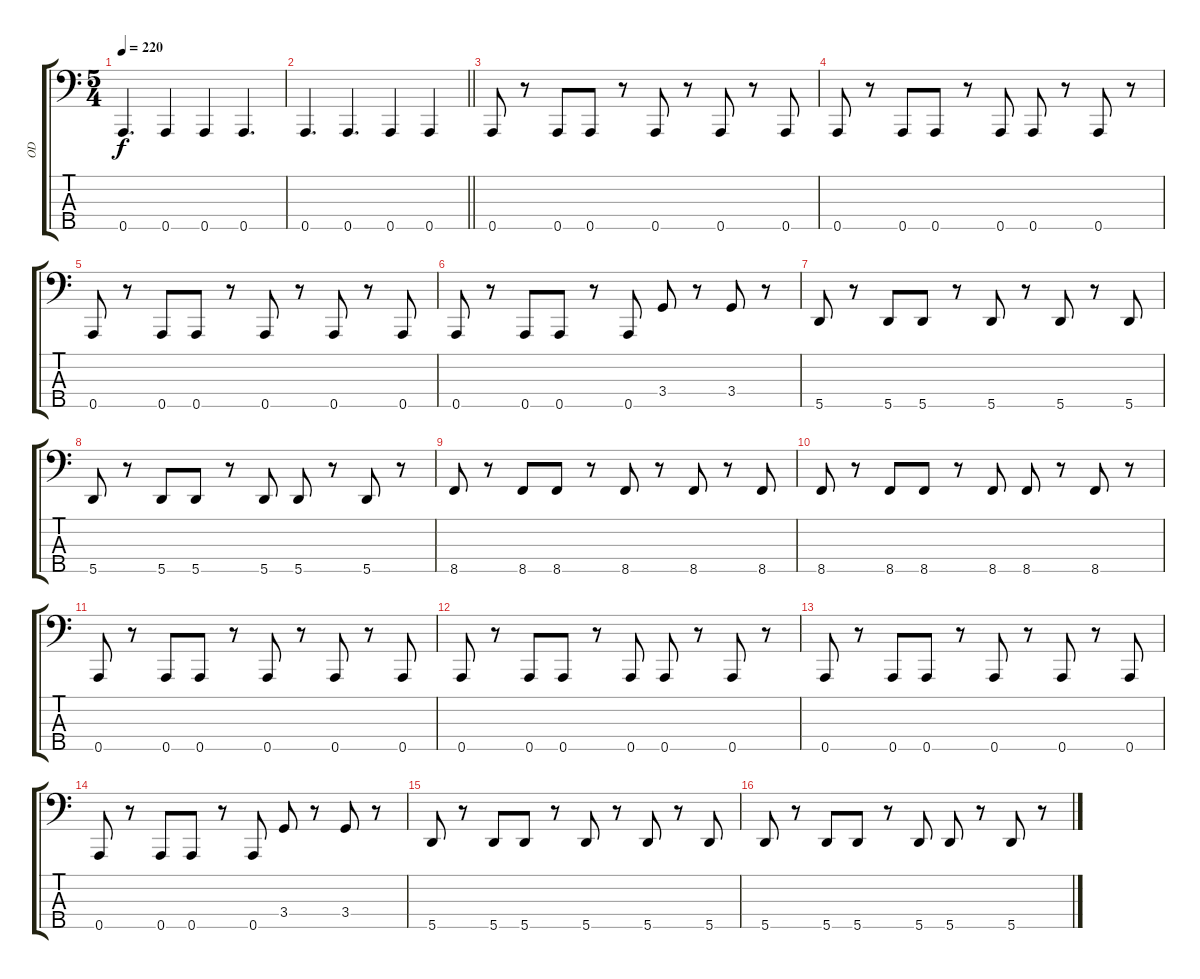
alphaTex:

\track ("OD" "OD") {instrument overdrivenguitar bank 255}
\staff {score tabs}
\tuning (G2 D2 A1 E1 A0) {hide}
\ts (5 4)
\tempo 220
\clef f4
\ks c
0.5.4{d dy f} 0.5.4 0.5.4 0.5.4{d} |
\barLineRight lightlight
0.5.4{d} 0.5.4{d} 0.5.4 0.5.4 |
0.5.8 r.8 0.5.8 0.5.8 r.8 0.5.8 r.8 0.5.8 r.8 0.5.8 |
0.5.8 r.8 0.5.8 0.5.8 r.8 0.5.8 0.5.8 r.8 0.5.8 r.8 |
0.5.8 r.8 0.5.8 0.5.8 r.8 0.5.8 r.8 0.5.8 r.8 0.5.8 |
0.5.8 r.8 0.5.8 0.5.8 r.8 0.5.8 3.4.8 r.8 3.4.8 r.8 |
5.5.8 r.8 5.5.8 5.5.8 r.8 5.5.8 r.8 5.5.8 r.8 5.5.8 |
5.5.8 r.8 5.5.8 5.5.8 r.8 5.5.8 5.5.8 r.8 5.5.8 r.8 |
8.5.8 r.8 8.5.8 8.5.8 r.8 8.5.8 r.8 8.5.8 r.8 8.5.8 |
8.5.8 r.8 8.5.8 8.5.8 r.8 8.5.8 8.5.8 r.8 8.5.8 r.8 |
0.5.8 r.8 0.5.8 0.5.8 r.8 0.5.8 r.8 0.5.8 r.8 0.5.8 |
0.5.8 r.8 0.5.8 0.5.8 r.8 0.5.8 0.5.8 r.8 0.5.8 r.8 |
0.5.8 r.8 0.5.8 0.5.8 r.8 0.5.8 r.8 0.5.8 r.8 0.5.8 |
0.5.8 r.8 0.5.8 0.5.8 r.8 0.5.8 3.4.8 r.8 3.4.8 r.8 |
5.5.8 r.8 5.5.8 5.5.8 r.8 5.5.8 r.8 5.5.8 r.8 5.5.8 |
5.5.8 r.8 5.5.8 5.5.8 r.8 5.5.8 5.5.8 r.8 5.5.8 r.8
